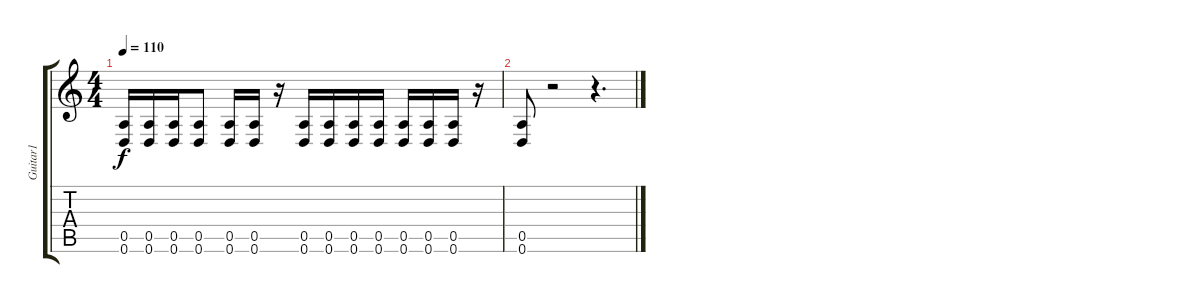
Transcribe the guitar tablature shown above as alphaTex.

\track ("Guitar1" "Guitar1") {instrument distortionguitar}
\staff {score tabs}
\tuning (E4 B3 G3 D3 A2 D2) {hide}
\ts (4 4)
\tempo 110
\clef g2
\ks c
(0.5 0.6).16{dy f} (0.5 0.6).16 (0.5 0.6).16 (0.5 0.6).8 (0.5 0.6).16 (0.5 0.6).16 r.16 (0.5 0.6).16 (0.5 0.6).16 (0.5 0.6).16 (0.5 0.6).16 (0.5 0.6).16 (0.5 0.6).16 (0.5 0.6).16 r.16 |
(0.5 0.6).8 r.2 r.4{d}
